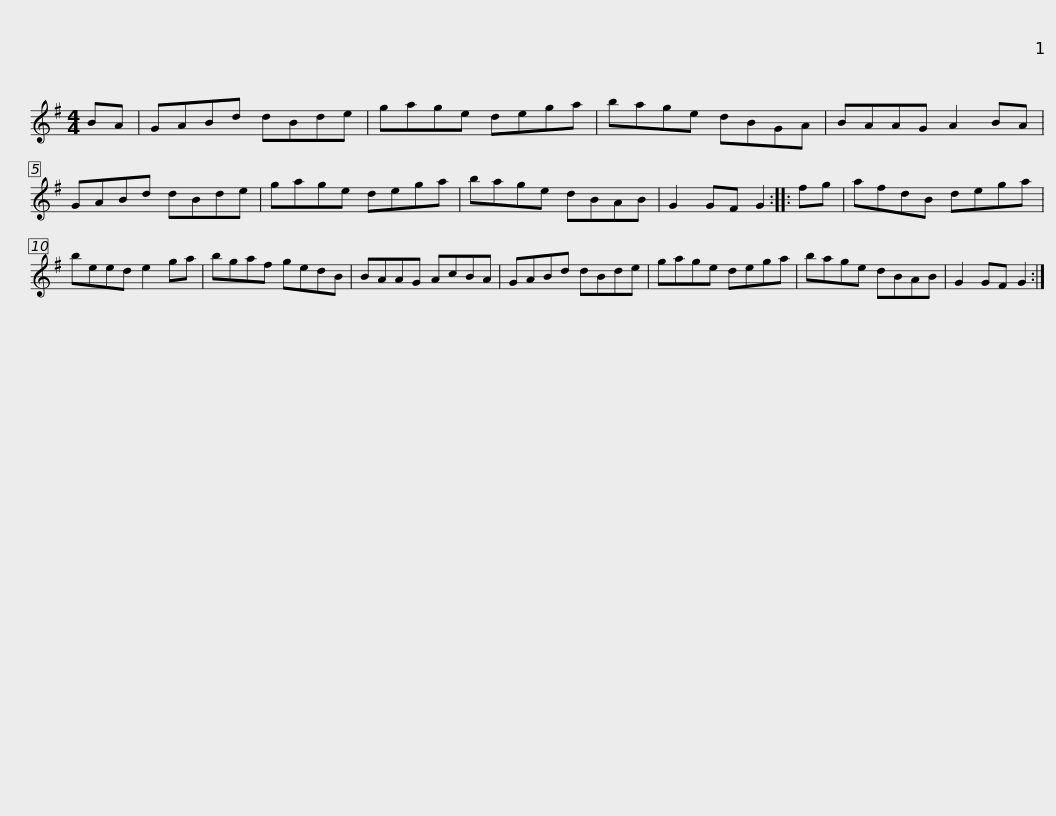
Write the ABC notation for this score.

X:1
L:1/8
M:4/4
I:linebreak $
K:G
V:1 treble
V:1
 BA | GABd dBde | gage dega | bage dBGA | BAAG A2 BA | %5
 GABd dBde |$ gage dega | bage dBAB | G2 GF G2 :: fg | %10
 afdB dega | beed e2 ga |$ bgaf gedB | BAAG AcBA | GABd dBde | %15
 gage dega | bage dBAB | G2 GF G2 :| %18
